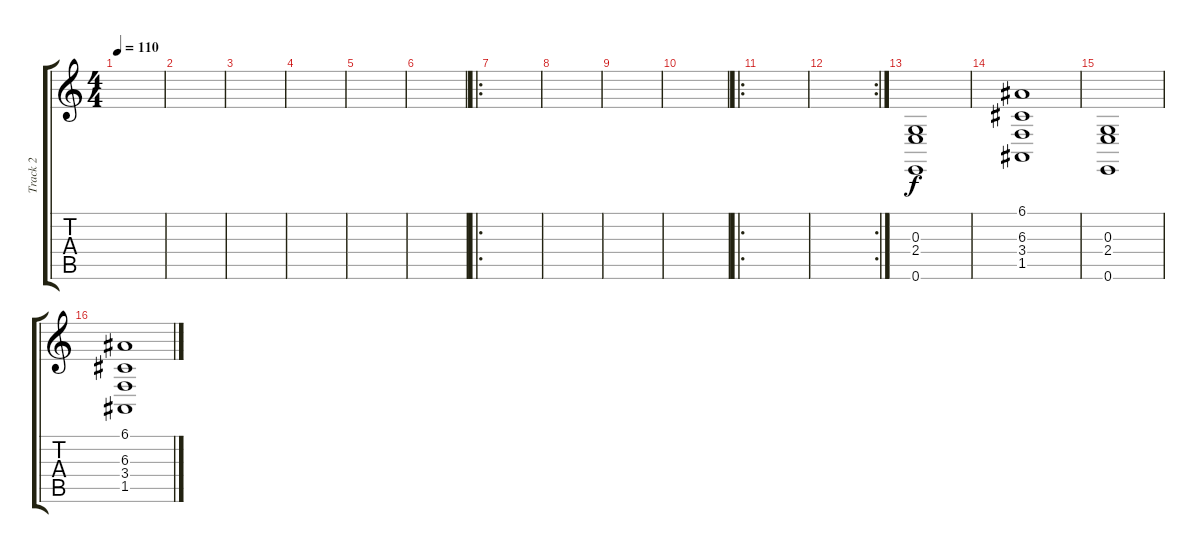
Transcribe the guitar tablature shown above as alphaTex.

\track ("Track 2" "Track 2") {instrument stringensemble1}
\staff {score tabs}
\tuning (E4 B3 G3 D3 A2 E2) {hide}
\ts (4 4)
\tempo 110
\clef g2
\ks c
|
|
|
|
|
|
\ro
|
|
|
|
\ro
|
\rc 2
|
(0.3 2.4 0.6).1 |
(6.1 6.3 3.4 1.5).1 |
(0.3 2.4 0.6).1 |
(6.1 6.3 3.4 1.5).1
